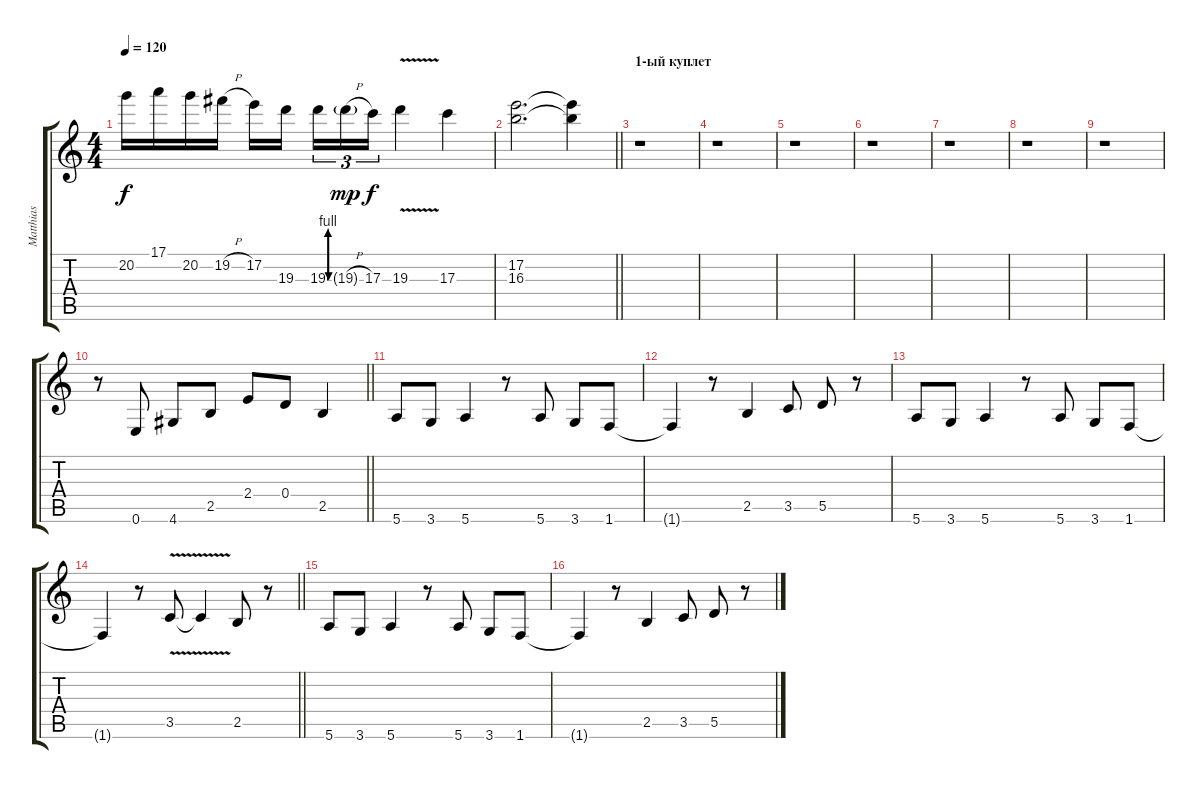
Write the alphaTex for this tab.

\track ("Matthias" "Matthias") {instrument distortionguitar}
\staff {score tabs}
\tuning (E4 B3 G3 D3 A2 E2) {hide}
\ts (4 4)
\tempo 120
\clef g2
\ks c
20.2.16{dy f} 17.1.16 20.2.16 19.2{h}.16 17.2.16 19.3.16{beam splitsecondary} 19.3{be (custom 0 0 15 4 30 4 45 0 60 0)}.16{tu (3 2)} 19.3{h g}.16{tu (3 2) dy mp} 17.3.16{tu (3 2) dy f} 19.3{v}.4 17.3.4 |
\barLineRight lightlight
(17.2 16.3).2{d} (17.2{t} 16.3{t}).4 |
\section ("" "1-ый куплет")
r.1 |
r.1 |
r.1 |
r.1 |
r.1 |
r.1 |
r.1 |
\barLineRight lightlight
r.8 0.6.8 4.6.8 2.5.8 2.4.8 0.4.8 2.5.4 |
5.6.8 3.6.8 5.6.4 r.8 5.6.8 3.6.8 1.6.8 |
1.6{t}.4 r.8 2.5.4 3.5.8 5.5.8 r.8 |
5.6.8 3.6.8 5.6.4 r.8 5.6.8 3.6.8 1.6.8 |
\barLineRight lightlight
1.6{t}.4 r.8 3.5{v}.8 3.5{t}.4 2.5.8 r.8 |
5.6.8 3.6.8 5.6.4 r.8 5.6.8 3.6.8 1.6.8 |
1.6{t}.4 r.8 2.5.4 3.5.8 5.5.8 r.8
